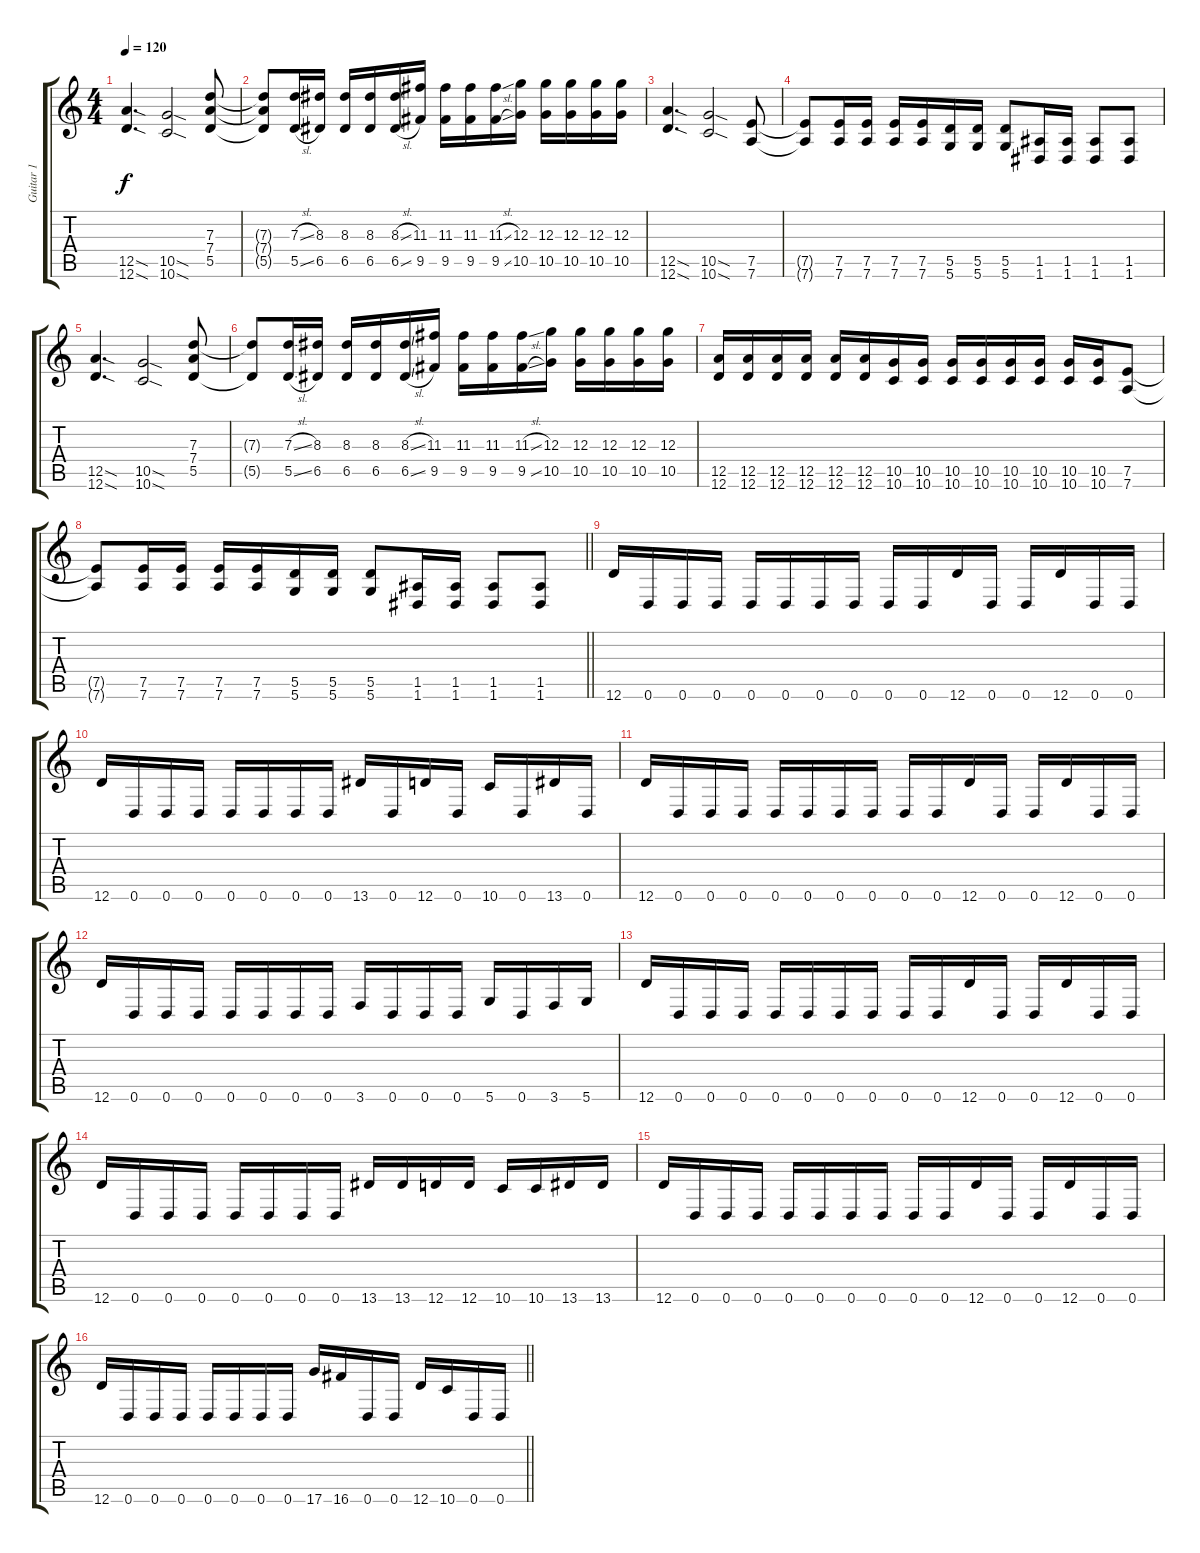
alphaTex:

\track ("Guitar 1" "Guitar 1") {instrument distortionguitar}
\staff {score tabs}
\tuning (E4 B3 G3 D3 A2 D2) {hide}
\ts (4 4)
\section ("" "")
\tempo 120
\clef g2
\ks c
(12.5{sod} 12.6{sod}).4{d dy f balance 0} (10.5{sod} 10.6{sod}).2 (7.3 7.4 5.5).8 |
(7.3{t} 7.4{t} 5.5{t}).8 (7.3{sl} 5.5{sl}).16 (8.3 6.5).16 (8.3 6.5).16 (8.3 6.5).16 (8.3{sl} 6.5{sl}).16 (11.3 9.5).16 (11.3 9.5).16 (11.3 9.5).16 (11.3{sl} 9.5{sl}).16 (12.3 10.5).16 (12.3 10.5).16 (12.3 10.5).16 (12.3 10.5).16 (12.3 10.5).16 |
(12.5{sod} 12.6{sod}).4{d} (10.5{sod} 10.6{sod}).2 (7.5 7.6).8 |
(7.5{t} 7.6{t}).8 (7.5 7.6).16 (7.5 7.6).16 (7.5 7.6).16 (7.5 7.6).16 (5.5 5.6).16 (5.5 5.6).16 (5.5 5.6).8 (1.5 1.6).16 (1.5 1.6).16 (1.5 1.6).8 (1.5 1.6).8 |
(12.5{sod} 12.6{sod}).4{d} (10.5{sod} 10.6{sod}).2 (7.3 7.4 5.5).8 |
(7.3{t} 5.5{t}).8 (7.3{sl} 5.5{sl}).16 (8.3 6.5).16 (8.3 6.5).16 (8.3 6.5).16 (8.3{sl} 6.5{sl}).16 (11.3 9.5).16 (11.3 9.5).16 (11.3 9.5).16 (11.3{sl} 9.5{sl}).16 (12.3 10.5).16 (12.3 10.5).16 (12.3 10.5).16 (12.3 10.5).16 (12.3 10.5).16 |
(12.5 12.6).16 (12.5 12.6).16 (12.5 12.6).16 (12.5 12.6).16 (12.5 12.6).16 (12.5 12.6).16 (10.5 10.6).16 (10.5 10.6).16 (10.5 10.6).16 (10.5 10.6).16 (10.5 10.6).16 (10.5 10.6).16 (10.5 10.6).16 (10.5 10.6).16 (7.5 7.6).8 |
\barLineRight lightlight
(7.5{t} 7.6{t}).8 (7.5 7.6).16 (7.5 7.6).16 (7.5 7.6).16 (7.5 7.6).16 (5.5 5.6).16 (5.5 5.6).16 (5.5 5.6).8 (1.5 1.6).16 (1.5 1.6).16 (1.5 1.6).8 (1.5 1.6).8 |
\section ("" "")
12.6.16{balance 0} 0.6.16 0.6.16 0.6.16 0.6.16 0.6.16 0.6.16 0.6.16 0.6.16 0.6.16 12.6.16 0.6.16 0.6.16 12.6.16 0.6.16 0.6.16 |
12.6.16 0.6.16 0.6.16 0.6.16 0.6.16 0.6.16 0.6.16 0.6.16 13.6.16 0.6.16 12.6.16 0.6.16 10.6.16 0.6.16 13.6.16 0.6.16 |
12.6.16 0.6.16 0.6.16 0.6.16 0.6.16 0.6.16 0.6.16 0.6.16 0.6.16 0.6.16 12.6.16 0.6.16 0.6.16 12.6.16 0.6.16 0.6.16 |
12.6.16 0.6.16 0.6.16 0.6.16 0.6.16 0.6.16 0.6.16 0.6.16 3.6.16 0.6.16 0.6.16 0.6.16 5.6.16 0.6.16 3.6.16 5.6.16 |
12.6.16 0.6.16 0.6.16 0.6.16 0.6.16 0.6.16 0.6.16 0.6.16 0.6.16 0.6.16 12.6.16 0.6.16 0.6.16 12.6.16 0.6.16 0.6.16 |
12.6.16 0.6.16 0.6.16 0.6.16 0.6.16 0.6.16 0.6.16 0.6.16 13.6.16 13.6.16 12.6.16 12.6.16 10.6.16 10.6.16 13.6.16 13.6.16 |
12.6.16 0.6.16 0.6.16 0.6.16 0.6.16 0.6.16 0.6.16 0.6.16 0.6.16 0.6.16 12.6.16 0.6.16 0.6.16 12.6.16 0.6.16 0.6.16 |
\barLineRight lightlight
12.6.16 0.6.16 0.6.16 0.6.16 0.6.16 0.6.16 0.6.16 0.6.16 17.6.16 16.6.16 0.6.16 0.6.16 12.6.16 10.6.16 0.6.16 0.6.16
